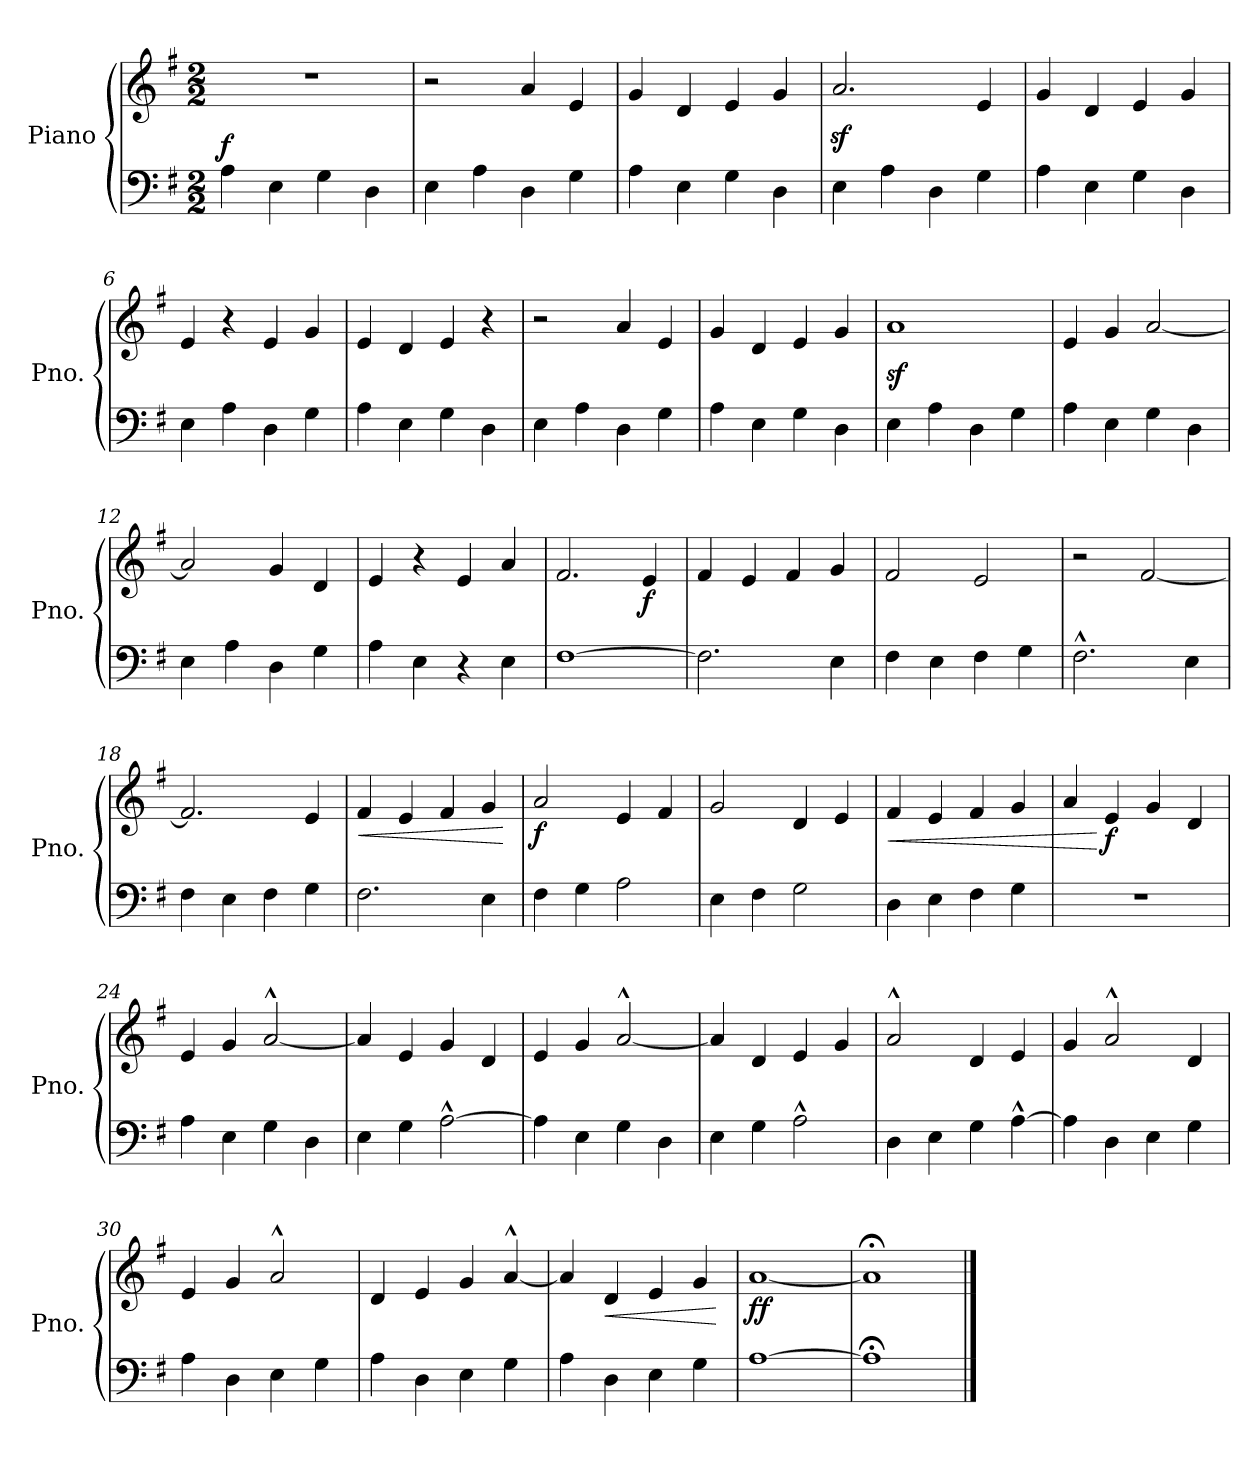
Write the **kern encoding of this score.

**kern	**kern	**dynam
*part1	*part1	*part1
*staff2	*staff1	*staff1/2
*I"Piano	*	*
*I'Pno.	*	*
*clefF4	*clefG2	*
*k[f#]	*k[f#]	*
*M2/2	*M2/2	*
*MM264	*MM264	*
=1	=1	=1
!	!	!LO:DY:a=2
4A\	1r	f
4E\	.	.
4G\	.	.
4D\	.	.
=2	=2	=2
4E\	2r	.
4A\	.	.
4D\	4a/	.
4G\	4e/	.
=3	=3	=3
4A\	4g/	.
4E\	4d/	.
4G\	4e/	.
4D\	4g/	.
=4	=4	=4
4E\	2.az</	.
4A\	.	.
4D\	.	.
4G\	4e/	.
=5	=5	=5
4A\	4g/	.
4E\	4d/	.
4G\	4e/	.
4D\	4g/	.
=6	=6	=6
4E\	4e/	.
4A\	4r	.
4D\	4e/	.
4G\	4g/	.
=7	=7	=7
4A\	4e/	.
4E\	4d/	.
4G\	4e/	.
4D\	4r	.
=8	=8	=8
4E\	2r	.
4A\	.	.
4D\	4a/	.
4G\	4e/	.
=9	=9	=9
4A\	4g/	.
4E\	4d/	.
4G\	4e/	.
4D\	4g/	.
!!LO:LB:g=z
=10	=10	=10
4E\	1az<	.
4A\	.	.
4D\	.	.
4G\	.	.
=11	=11	=11
4A\	4e/	.
4E\	4g/	.
4G\	[2a/	.
4D\	.	.
=12	=12	=12
4E\	2a/]	.
4A\	.	.
4D\	4g/	.
4G\	4d/	.
=13	=13	=13
4A\	4e/	.
4E\	4r	.
4r	4e/	.
4E\	4a/	.
=14	=14	=14
[1F#	2.f#/	.
!	!	!LO:DY:b
.	4e/	f
=15	=15	=15
2.F#\]	4f#/	.
.	4e/	.
.	4f#/	.
4E\	4g/	.
=16	=16	=16
4F#\	2f#/	.
4E\	.	.
4F#\	2e/	.
4G\	.	.
=17	=17	=17
2.F#^^\	2r	.
.	[2f#/	.
4E\	.	.
=18	=18	=18
4F#\	2.f#/]	.
4E\	.	.
4F#\	.	.
4G\	4e/	.
!!LO:LB:g=z
=19	=19	=19
!	!	!LO:HP:b
2.F#\	4f#/	<
.	4e/	.
.	4f#/	.
4E\	4g/	.
.	.	[
=20	=20	=20
!	!	!LO:DY:b
4F#\	2a/	f
4G\	.	.
2A\	4e/	.
.	4f#/	.
=21	=21	=21
4E\	2g/	.
4F#\	.	.
2G\	4d/	.
.	4e/	.
=22	=22	=22
!	!	!LO:HP:b
4D\	4f#/	<
4E\	4e/	.
4F#\	4f#/	.
4G\	4g/	.
=23	=23	=23
1r	4a/	.
!	!	!LO:DY:n=1:b
.	4e/	[ f
.	4g/	.
.	4d/	.
=24	=24	=24
4A\	4e/	.
4E\	4g/	.
4G\	[2a^^/	.
4D\	.	.
=25	=25	=25
4E\	4a/]	.
4G\	4e/	.
[2A^^\	4g/	.
.	4d/	.
=26	=26	=26
4A\]	4e/	.
4E\	4g/	.
4G\	[2a^^/	.
4D\	.	.
!!LO:LB:g=z
=27	=27	=27
4E\	4a/]	.
4G\	4d/	.
2A^^\	4e/	.
.	4g/	.
=28	=28	=28
4D\	2a^^/	.
4E\	.	.
4G\	4d/	.
[4A^^\	4e/	.
=29	=29	=29
4A\]	4g/	.
4D\	2a^^/	.
4E\	.	.
4G\	4d/	.
=30	=30	=30
4A\	4e/	.
4D\	4g/	.
4E\	2a^^/	.
4G\	.	.
=31	=31	=31
4A\	4d/	.
4D\	4e/	.
4E\	4g/	.
4G\	[4a^^/	.
=32	=32	=32
4A\	4a/]	.
!	!	!LO:HP:b
4D\	4d/	<
4E\	4e/	.
4G\	4g/	.
.	.	[
=33	=33	=33
!	!	!LO:DY:b
[1A	[1a	ff
=34	=34	=34
1A;<]	1a;<]	.
==	==	==
*-	*-	*-
